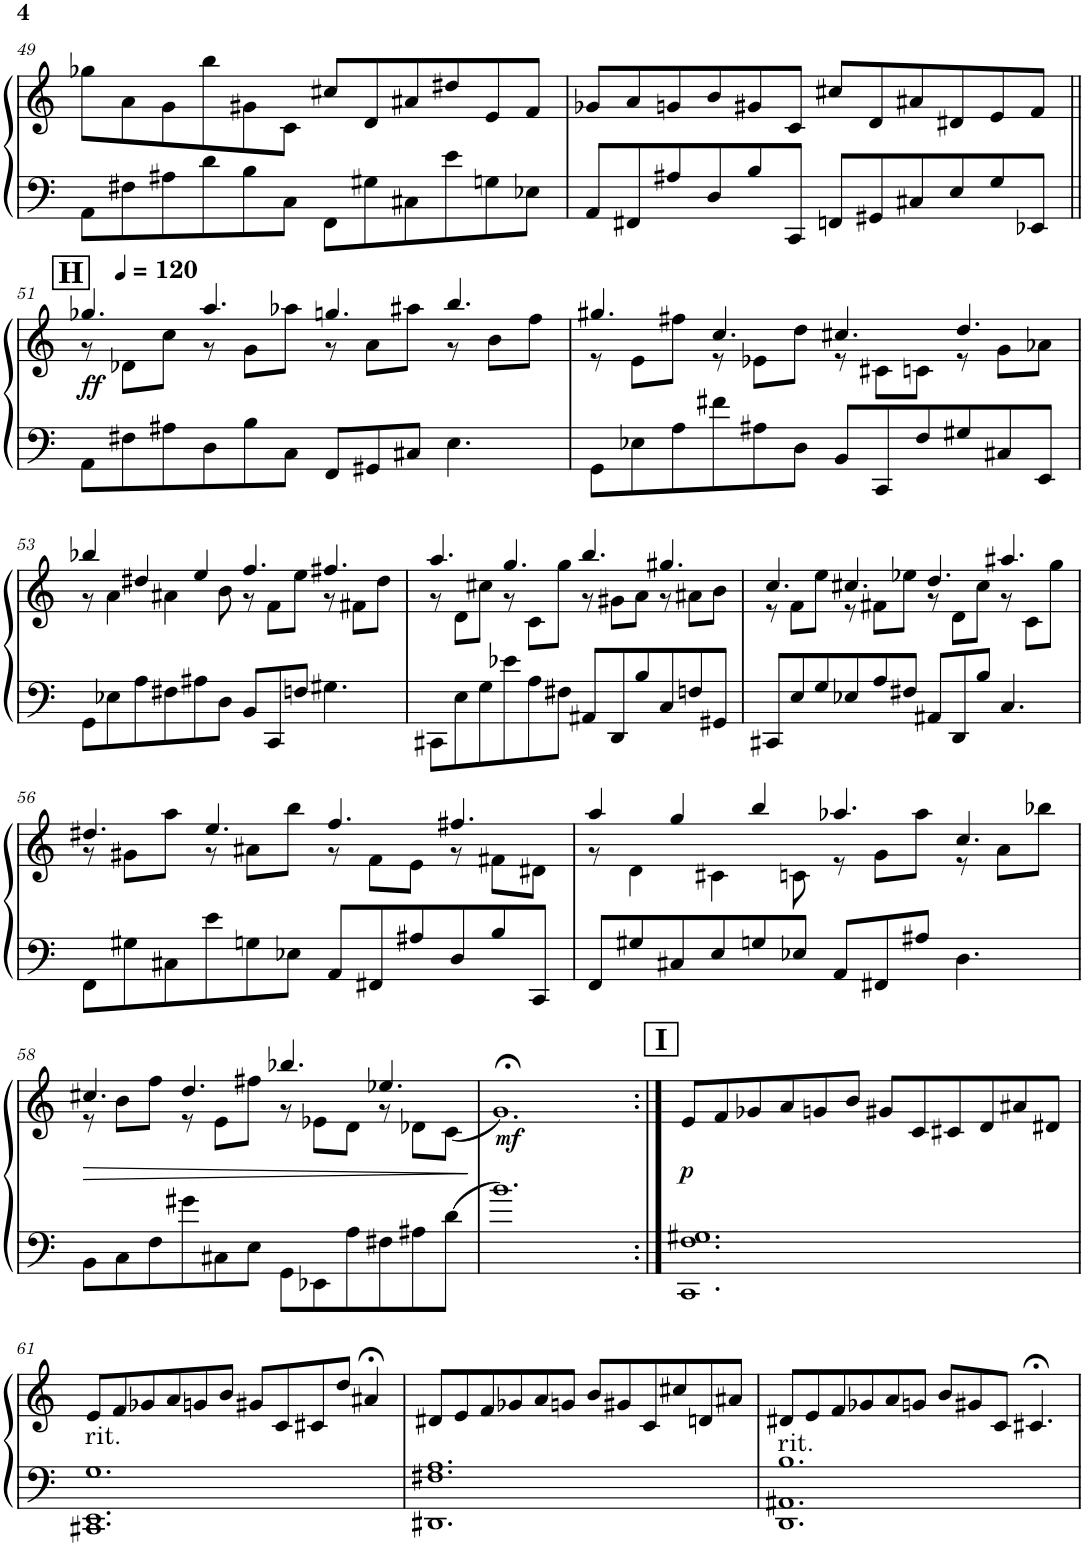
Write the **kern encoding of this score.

**kern	**kern	**dynam
*part1	*part1	*part1
*staff2	*staff1	*staff1/2
*I"Piano	*	*
*I'Pno.	*	*
!!LO:PB:g=z
*clefF4	*clefG2	*
*k[]	*k[]	*
*M6/4	*M6/4	*
=49	=49	=49
8AA\L	8gg-X\L	.
8F#X\	8a\	.
8A#X\	8g\	.
8d\	8bb\	.
8B\	8g#X\	.
8C\J	8c\J	.
8FF\L	8cc#X/L	.
8G#X\	8d/	.
8C#X\	8a#X/	.
8e\	8dd#X/	.
8Gn\	8e/	.
8E-X\J	8f/J	.
=50	=50	=50
8AA/L	8g-X/L	.
8FF#X/	8a/	.
8A#X/	8gn/	.
8D/	8b/	.
8B/	8g#X/	.
8CC/J	8c/J	.
8FFn/L	8cc#X/L	.
8GG#X/	8d/	.
8C#X/	8a#X/	.
8E/	8d#X/	.
8G/	8e/	.
8EE-X/J	8f/J	.
!!LO:LB:g=z
=51||	=51||	=51||
!!LO:REH:place=s1:a:B:cj:fs=14:t=H
*	*MM120	*
*	*^	*
!	!	!	!LO:DY:b
8AA\L	4.gg-X/	8r	ff
8F#X\	.	8d-X\L	.
8A#X\	.	8cc\J	.
8D\	4.aa/	8r	.
8B\	.	8g\L	.
8C\J	.	8aa-X\J	.
8FF/L	4.ggn/	8r	.
8GG#X/	.	8a\L	.
8C#X/J	.	8aa#X\J	.
4.E\	4.bb/	8r	.
.	.	8b\L	.
.	.	8ff\J	.
=52	=52	=52	=52
8GG\L	4.gg#X/	8r	.
8E-X\	.	8e\L	.
8A\	.	8ff#X\J	.
8f#X\	4.cc/	8r	.
8A#X\	.	8e-X\L	.
8D\J	.	8dd\J	.
8BB/L	4.cc#X/	8r	.
8CC/	.	8c#X\L	.
8F/	.	8cn\J	.
8G#X/	4.dd/	8r	.
8C#X/	.	8g\L	.
8EE/J	.	8a-X\J	.
!!LO:LB:g=z	!!
=53	=53	=53	=53
8GG\L	4bb-X/	8r	.
8E-X\	.	4a\	.
8A\	4dd#X/	.	.
8F#X\	.	4a#X\	.
8A#X\	4ee/	.	.
8D\J	.	8b\	.
8BB/L	4.ff/	8r	.
8CC/	.	8f\L	.
8Fn/J	.	8ee\J	.
4.G#X\	4.ff#X/	8r	.
.	.	8f#X\L	.
.	.	8dd#\J	.
=54	=54	=54	=54
8CC#X\L	4.aa/	8r	.
8E\	.	8d\L	.
8G\	.	8cc#X\J	.
8e-X\	4.gg/	8r	.
8A\	.	8c\L	.
8F#X\J	.	8gg\J	.
8AA#X/L	4.bb/	8r	.
8DD/	.	8g#X\L	.
8B/	.	8a\J	.
8C/	4.gg#X/	8r	.
8Fn/	.	8a#X\L	.
8GG#X/J	.	8b\J	.
=55	=55	=55	=55
8CC#X/L	4.cc/	8r	.
8E/	.	8f\L	.
8G/	.	8ee\J	.
8E-X/	4.cc#X/	8r	.
8A/	.	8f#X\L	.
8F#X/J	.	8ee-X\J	.
8AA#X/L	4.dd/	8r	.
8DD/	.	8d\L	.
8B/J	.	8cc#\J	.
4.C/	4.aa#X/	8r	.
.	.	8c\L	.
.	.	8gg\J	.
!!LO:LB:g=z	!!
=56	=56	=56	=56
8FF\L	4.dd#X/	8r	.
8G#X\	.	8g#X\L	.
8C#X\	.	8aa\J	.
8e\	4.ee/	8r	.
8Gn\	.	8a#X\L	.
8E-X\J	.	8bb\J	.
8AA/L	4.ff/	8r	.
8FF#X/	.	8f\L	.
8A#X/	.	8e\J	.
8D/	4.ff#X/	8r	.
8B/	.	8f#X\L	.
8CC/J	.	8d#X\J	.
=57	=57	=57	=57
8FF/L	4aa/	8r	.
8G#X/	.	4d\	.
8C#X/	4gg/	.	.
8E/	.	4c#X\	.
8Gn/	4bb/	.	.
8E-X/J	.	8cn\	.
8AA/L	4.aa-X/	8r	.
8FF#X/	.	8g\L	.
8A#X/J	.	8aa-\J	.
4.D\	4.cc/	8r	.
.	.	8a\L	.
.	.	8bb-X\J	.
!!LO:LB:g=z	!!
=58	=58	=58	=58
!	!	!	!LO:HP:b
8BB\L	4.cc#X/	8r	>
8C\	.	8b\L	.
8F\	.	8ff\J	.
8g#X\	4.dd/	8r	.
8C#X\	.	8e\L	.
8E\J	.	8ff#X\J	.
8GG\L	4.bb-X/	8r	.
8EE-X\	.	8e-X\L	.
8A\	.	8d\J	.
8F#X\	4.ee-X/	8r	.
8A#X\	.	8d-X\L	.
[8d\J	.	[8c\J	.
*	*v	*v	*
.	.	]
=59	=59	=59
*	*^	*
!	!	!	!LO:DY:b
1.b]	1.ryy	1.g;<]	mf
!!LO:REH:place=s1:a:B:cj:fs=14:t=I
=60:|!	=60:|!	=60:|!	=60:|!
!	!	!	!LO:DY:b
*	*v	*v	*
1.CC 1.F 1.G#X	8e/L	p
.	8f/	.
.	8g-X/	.
.	8a/	.
.	8gn/	.
.	8b/J	.
.	8g#X/L	.
.	8c/	.
.	8c#X/	.
.	8d/	.
.	8a#X/	.
.	8d#X/J	.
!!LO:LB:g=z
=61	=61	=61
!	!LO:TX:b:t=rit.	!
1.CC#X 1.EE 1.G	8e/L	.
.	8f/	.
.	8g-X/	.
.	8a/	.
.	8gn/	.
.	8b/J	.
.	8g#X/L	.
.	8c/	.
.	8c#X/	.
.	8dd/J	.
.	4a#X;</	.
=62	=62	=62
1.DD#X 1.F#X 1.A	8d#X/L	.
.	8e/	.
.	8f/	.
.	8g-X/	.
.	8a/	.
.	8gn/J	.
.	8b/L	.
.	8g#X/	.
.	8c/	.
.	8cc#X/	.
.	8dn/	.
.	8a#X/J	.
=63	=63	=63
!	!LO:TX:b:t=rit.	!
1.DD 1.AA#X 1.B	8d#X/L	.
.	8e/	.
.	8f/	.
.	8g-X/	.
.	8a/	.
.	8gn/J	.
.	8b/L	.
.	8g#X/	.
.	8c/J	.
.	4.c#X;</	.
=	=	=
*-	*-	*-
